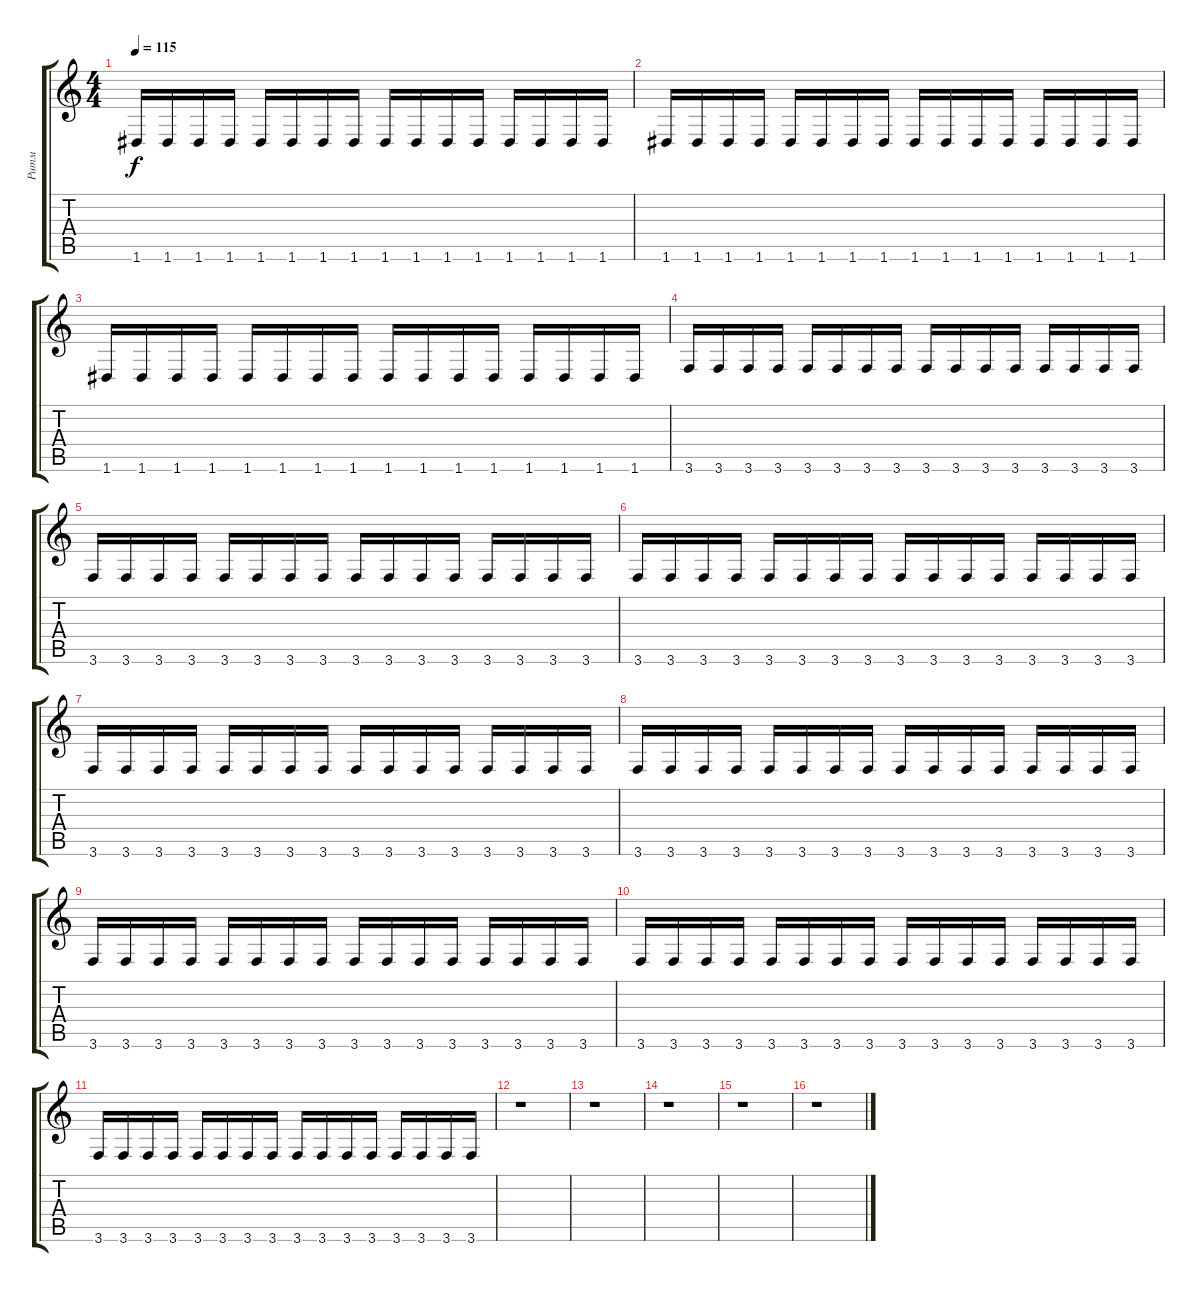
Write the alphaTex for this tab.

\track ("Ритм" "Ритм") {instrument distortionguitar}
\staff {score tabs}
\tuning (D4 A3 F3 C3 G2 D2) {hide}
\ts (4 4)
\tempo 115
\clef g2
\ks c
1.6.16{dy f} 1.6.16 1.6.16 1.6.16 1.6.16 1.6.16 1.6.16 1.6.16 1.6.16 1.6.16 1.6.16 1.6.16 1.6.16 1.6.16 1.6.16 1.6.16 |
1.6.16 1.6.16 1.6.16 1.6.16 1.6.16 1.6.16 1.6.16 1.6.16 1.6.16 1.6.16 1.6.16 1.6.16 1.6.16 1.6.16 1.6.16 1.6.16 |
1.6.16 1.6.16 1.6.16 1.6.16 1.6.16 1.6.16 1.6.16 1.6.16 1.6.16 1.6.16 1.6.16 1.6.16 1.6.16 1.6.16 1.6.16 1.6.16 |
\section ("" "")
3.6.16 3.6.16 3.6.16 3.6.16 3.6.16 3.6.16 3.6.16 3.6.16 3.6.16 3.6.16 3.6.16 3.6.16 3.6.16 3.6.16 3.6.16 3.6.16 |
3.6.16 3.6.16 3.6.16 3.6.16 3.6.16 3.6.16 3.6.16 3.6.16 3.6.16 3.6.16 3.6.16 3.6.16 3.6.16 3.6.16 3.6.16 3.6.16 |
3.6.16 3.6.16 3.6.16 3.6.16 3.6.16 3.6.16 3.6.16 3.6.16 3.6.16 3.6.16 3.6.16 3.6.16 3.6.16 3.6.16 3.6.16 3.6.16 |
3.6.16 3.6.16 3.6.16 3.6.16 3.6.16 3.6.16 3.6.16 3.6.16 3.6.16 3.6.16 3.6.16 3.6.16 3.6.16 3.6.16 3.6.16 3.6.16 |
3.6.16 3.6.16 3.6.16 3.6.16 3.6.16 3.6.16 3.6.16 3.6.16 3.6.16 3.6.16 3.6.16 3.6.16 3.6.16 3.6.16 3.6.16 3.6.16 |
3.6.16 3.6.16 3.6.16 3.6.16 3.6.16 3.6.16 3.6.16 3.6.16 3.6.16 3.6.16 3.6.16 3.6.16 3.6.16 3.6.16 3.6.16 3.6.16 |
3.6.16 3.6.16 3.6.16 3.6.16 3.6.16 3.6.16 3.6.16 3.6.16 3.6.16 3.6.16 3.6.16 3.6.16 3.6.16 3.6.16 3.6.16 3.6.16 |
3.6.16 3.6.16 3.6.16 3.6.16 3.6.16 3.6.16 3.6.16 3.6.16 3.6.16 3.6.16 3.6.16 3.6.16 3.6.16 3.6.16 3.6.16 3.6.16 |
\section ("" "")
r.1 |
r.1 |
r.1 |
r.1 |
r.1
